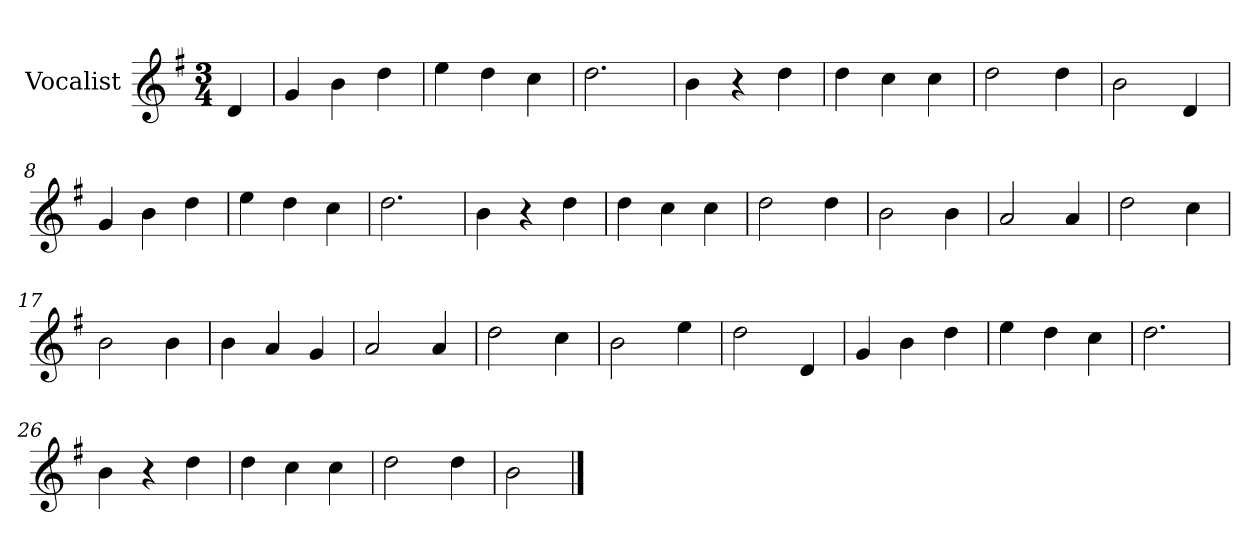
**kern
*part1
*staff1
*I"Vocalist
*k[f#]
*G:
*M3/4
=
4d
=1
4g
4b
4dd
=2
4ee
4dd
4cc
=3
2.dd
=4
4b
4r
4dd
=5
4dd
4cc
4cc
=6
2dd
4dd
=7
2b
4d
=8
4g
4b
4dd
=9
4ee
4dd
4cc
=10
2.dd
=11
4b
4r
4dd
=12
4dd
4cc
4cc
=13
2dd
4dd
=14
2b
4b
=15
2a
4a
=16
2dd
4cc
=17
2b
4b
=18
4b
4a
4g
=19
2a
4a
=20
2dd
4cc
=21
2b
4ee
=22
2dd
4d
=23
4g
4b
4dd
=24
4ee
4dd
4cc
=25
2.dd
=26
4b
4r
4dd
=27
4dd
4cc
4cc
=28
2dd
4dd
=29
2b
==
*-
